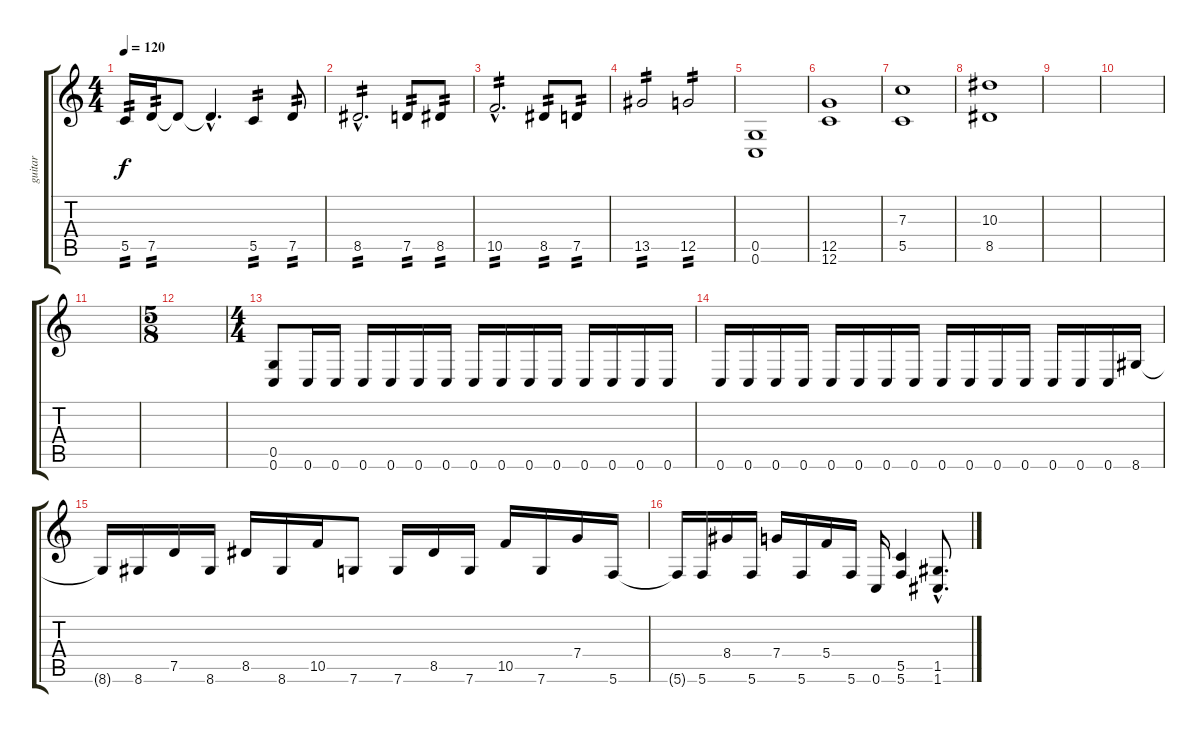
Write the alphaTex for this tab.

\track ("guitar" "guitar") {instrument distortionguitar}
\staff {score tabs}
\tuning (D4 A3 F3 C3 G2 C2) {hide}
\ts (4 4)
\tempo 120
\clef g2
\ks c
5.5.16{tp 2 dy f} 7.5.16{tp 2} 7.5{t}.8 7.5{hac t}.4{d} 5.5.4{tp 2} 7.5.8{tp 2} |
8.5{hac}.2{d tp 2} 7.5.8{tp 2} 8.5.8{tp 2} |
10.5{hac}.2{d tp 2} 8.5.8{tp 2} 7.5.8{tp 2} |
13.5.2{tp 2} 12.5.2{tp 2} |
(0.5 0.6).1 |
(12.5 12.6).1 |
(7.3 5.5).1 |
(10.3 8.5).1 |
|
|
|
\ts (5 8)
|
\ts (4 4)
(0.5 0.6).8 0.6.16 0.6.16 0.6.16 0.6.16 0.6.16 0.6.16 0.6.16 0.6.16 0.6.16 0.6.16 0.6.16 0.6.16 0.6.16 0.6.16 |
0.6.16 0.6.16 0.6.16 0.6.16 0.6.16 0.6.16 0.6.16 0.6.16 0.6.16 0.6.16 0.6.16 0.6.16 0.6.16 0.6.16 0.6.16 8.6.16 |
8.6{t}.16 8.6.16 7.5.16 8.6.16 8.5.16 8.6.16 10.5.16 7.6.8 7.6.16 8.5.16 7.6.16 10.5.16 7.6.16 7.4.16 5.6.16 |
5.6{t}.16 5.6.16 8.4.16 5.6.16 7.4.16 5.6.16 5.4.16 5.6.16 0.6.16 (5.5 5.6).4 (1.5{hac} 1.6{hac}).8{d}
